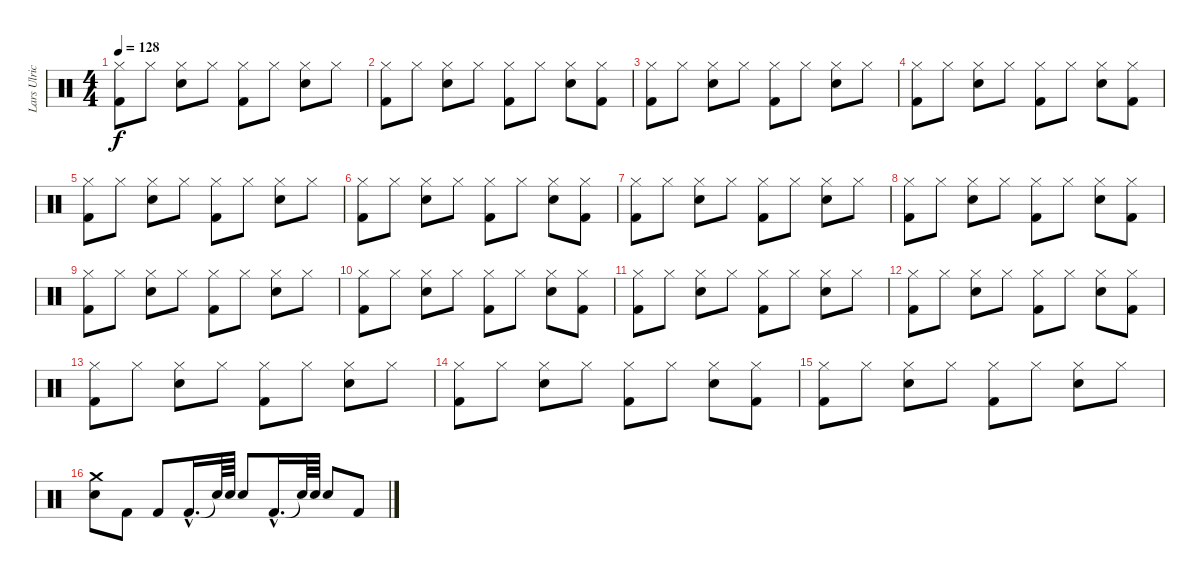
\track ("Lars Ulrich" "Lars Ulric") {instrument percussion}
\staff {score}
\articulation defaults
\ts (4 4)
\tempo 128
\clef neutral
\ks c
("Kick (hit) 2" "Hi-Hat (closed)").8{dy f} "Hi-Hat (closed)".8 ("Snare (hit) 2" "Hi-Hat (closed)").8 "Hi-Hat (closed)".8 ("Kick (hit) 2" "Hi-Hat (closed)").8 "Hi-Hat (closed)".8 ("Snare (hit) 2" "Hi-Hat (closed)").8 "Hi-Hat (closed)".8 |
("Kick (hit) 2" "Hi-Hat (closed)").8 "Hi-Hat (closed)".8 ("Snare (hit) 2" "Hi-Hat (closed)").8 "Hi-Hat (closed)".8 ("Kick (hit) 2" "Hi-Hat (closed)").8 "Hi-Hat (closed)".8 ("Snare (hit) 2" "Hi-Hat (closed)").8 ("Kick (hit) 2" "Hi-Hat (closed)").8 |
("Kick (hit) 2" "Hi-Hat (closed)").8 "Hi-Hat (closed)".8 ("Snare (hit) 2" "Hi-Hat (closed)").8 "Hi-Hat (closed)".8 ("Kick (hit) 2" "Hi-Hat (closed)").8 "Hi-Hat (closed)".8 ("Snare (hit) 2" "Hi-Hat (closed)").8 "Hi-Hat (closed)".8 |
("Kick (hit) 2" "Hi-Hat (closed)").8 "Hi-Hat (closed)".8 ("Snare (hit) 2" "Hi-Hat (closed)").8 "Hi-Hat (closed)".8 ("Kick (hit) 2" "Hi-Hat (closed)").8 "Hi-Hat (closed)".8 ("Snare (hit) 2" "Hi-Hat (closed)").8 ("Kick (hit) 2" "Hi-Hat (closed)").8 |
("Kick (hit) 2" "Hi-Hat (closed)").8 "Hi-Hat (closed)".8 ("Snare (hit) 2" "Hi-Hat (closed)").8 "Hi-Hat (closed)".8 ("Kick (hit) 2" "Hi-Hat (closed)").8 "Hi-Hat (closed)".8 ("Snare (hit) 2" "Hi-Hat (closed)").8 "Hi-Hat (closed)".8 |
("Kick (hit) 2" "Hi-Hat (closed)").8 "Hi-Hat (closed)".8 ("Snare (hit) 2" "Hi-Hat (closed)").8 "Hi-Hat (closed)".8 ("Kick (hit) 2" "Hi-Hat (closed)").8 "Hi-Hat (closed)".8 ("Snare (hit) 2" "Hi-Hat (closed)").8 ("Kick (hit) 2" "Hi-Hat (closed)").8 |
("Kick (hit) 2" "Hi-Hat (closed)").8 "Hi-Hat (closed)".8 ("Snare (hit) 2" "Hi-Hat (closed)").8 "Hi-Hat (closed)".8 ("Kick (hit) 2" "Hi-Hat (closed)").8 "Hi-Hat (closed)".8 ("Snare (hit) 2" "Hi-Hat (closed)").8 "Hi-Hat (closed)".8 |
("Kick (hit) 2" "Hi-Hat (closed)").8 "Hi-Hat (closed)".8 ("Snare (hit) 2" "Hi-Hat (closed)").8 "Hi-Hat (closed)".8 ("Kick (hit) 2" "Hi-Hat (closed)").8 "Hi-Hat (closed)".8 ("Snare (hit) 2" "Hi-Hat (closed)").8 ("Kick (hit) 2" "Hi-Hat (closed)").8 |
("Kick (hit) 2" "Hi-Hat (closed)").8 "Hi-Hat (closed)".8 ("Snare (hit) 2" "Hi-Hat (closed)").8 "Hi-Hat (closed)".8 ("Kick (hit) 2" "Hi-Hat (closed)").8 "Hi-Hat (closed)".8 ("Snare (hit) 2" "Hi-Hat (closed)").8 "Hi-Hat (closed)".8 |
("Kick (hit) 2" "Hi-Hat (closed)").8 "Hi-Hat (closed)".8 ("Snare (hit) 2" "Hi-Hat (closed)").8 "Hi-Hat (closed)".8 ("Kick (hit) 2" "Hi-Hat (closed)").8 "Hi-Hat (closed)".8 ("Snare (hit) 2" "Hi-Hat (closed)").8 ("Kick (hit) 2" "Hi-Hat (closed)").8 |
("Kick (hit) 2" "Hi-Hat (closed)").8 "Hi-Hat (closed)".8 ("Snare (hit) 2" "Hi-Hat (closed)").8 "Hi-Hat (closed)".8 ("Kick (hit) 2" "Hi-Hat (closed)").8 "Hi-Hat (closed)".8 ("Snare (hit) 2" "Hi-Hat (closed)").8 "Hi-Hat (closed)".8 |
("Kick (hit) 2" "Hi-Hat (closed)").8 "Hi-Hat (closed)".8 ("Snare (hit) 2" "Hi-Hat (closed)").8 "Hi-Hat (closed)".8 ("Kick (hit) 2" "Hi-Hat (closed)").8 "Hi-Hat (closed)".8 ("Snare (hit) 2" "Hi-Hat (closed)").8 ("Kick (hit) 2" "Hi-Hat (closed)").8 |
("Kick (hit) 2" "Hi-Hat (closed)").8 "Hi-Hat (closed)".8 ("Snare (hit) 2" "Hi-Hat (closed)").8 "Hi-Hat (closed)".8 ("Kick (hit) 2" "Hi-Hat (closed)").8 "Hi-Hat (closed)".8 ("Snare (hit) 2" "Hi-Hat (closed)").8 "Hi-Hat (closed)".8 |
("Kick (hit) 2" "Hi-Hat (closed)").8 "Hi-Hat (closed)".8 ("Snare (hit) 2" "Hi-Hat (closed)").8 "Hi-Hat (closed)".8 ("Kick (hit) 2" "Hi-Hat (closed)").8 "Hi-Hat (closed)".8 ("Snare (hit) 2" "Hi-Hat (closed)").8 ("Kick (hit) 2" "Hi-Hat (closed)").8 |
("Kick (hit) 2" "Hi-Hat (closed)").8 "Hi-Hat (closed)".8 ("Snare (hit) 2" "Hi-Hat (closed)").8 "Hi-Hat (closed)".8 ("Kick (hit) 2" "Hi-Hat (closed)").8 "Hi-Hat (closed)".8 ("Snare (hit) 2" "Hi-Hat (closed)").8 "Hi-Hat (closed)".8 |
("Snare (hit) 2" "Crash medium (hit)").8 "Kick (hit) 2".8 "Kick (hit) 2".8 "Kick (hit) 2"{hac}.16{d} "Snare (hit)"{t}.64 "Snare (hit) 2".64 "Snare (hit) 2".8 "Kick (hit) 2"{hac}.16{d} "Snare (hit)"{t}.64 "Snare (hit) 2".64 "Snare (hit) 2".8 "Kick (hit) 2".8
